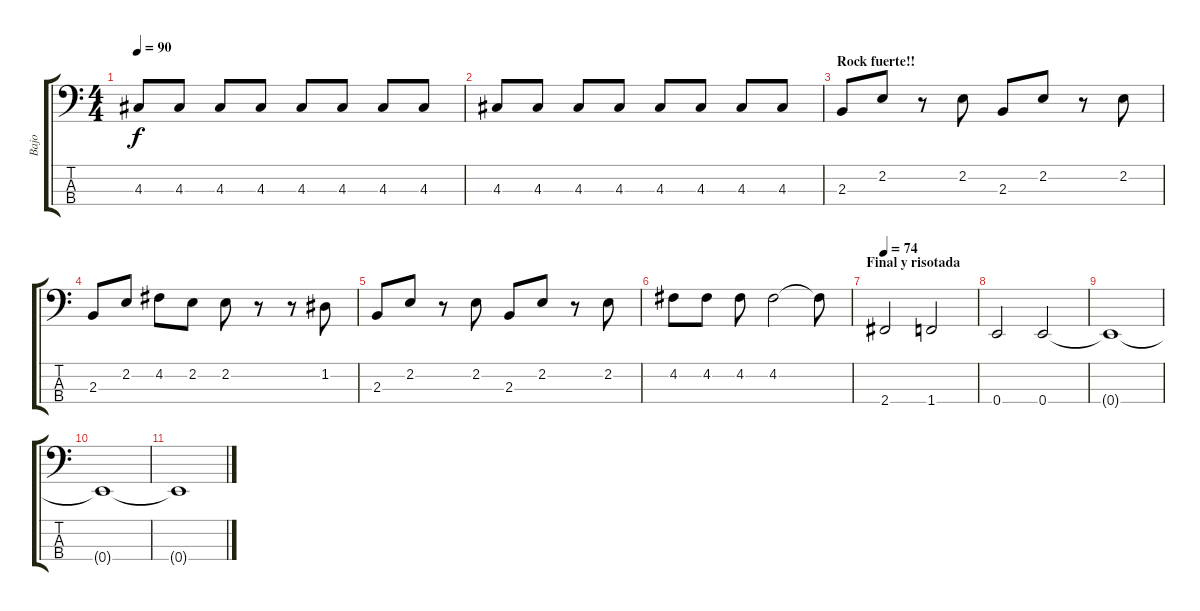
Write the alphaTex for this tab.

\track ("Bajo" "Bajo") {instrument electricbassfinger}
\staff {score tabs}
\tuning (G2 D2 A1 E1) {hide}
\ts (4 4)
\tempo 90
\clef f4
\ks c
4.3.8{dy f} 4.3.8 4.3.8 4.3.8 4.3.8 4.3.8 4.3.8 4.3.8 |
4.3.8 4.3.8 4.3.8 4.3.8 4.3.8 4.3.8 4.3.8 4.3.8 |
\section ("" "Rock fuerte!!")
2.3.8 2.2.8 r.8 2.2.8 2.3.8 2.2.8 r.8 2.2.8 |
2.3.8 2.2.8 4.2.8 2.2.8 2.2.8 r.8 r.8 1.2.8 |
2.3.8 2.2.8 r.8 2.2.8 2.3.8 2.2.8 r.8 2.2.8 |
4.2.8 4.2.8 4.2.8 4.2.2 4.2{t}.8 |
\section ("" "Final y risotada")
\tempo 74
2.4.2 1.4.2 |
0.4.2 0.4.2 |
0.4{t}.1 |
0.4{t}.1 |
0.4{t}.1
